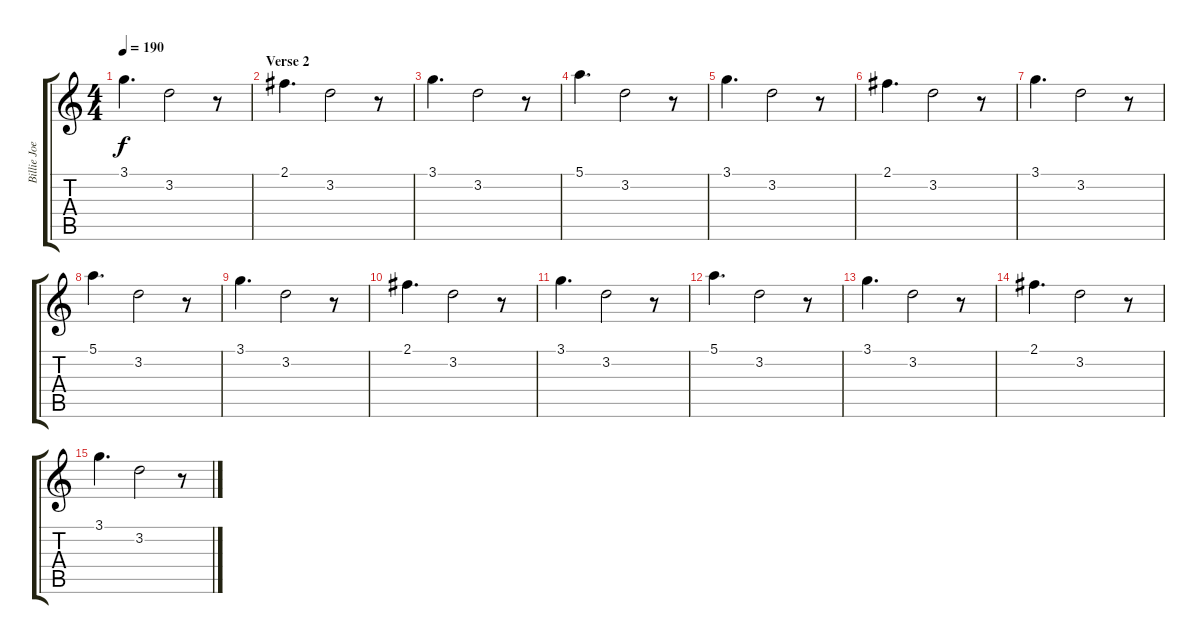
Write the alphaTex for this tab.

\track ("Billie Joe" "Billie Joe") {instrument overdrivenguitar}
\staff {score tabs}
\tuning (E4 B3 G3 D3 A2 E2) {hide}
\ts (4 4)
\tempo 190
\clef g2
\ks c
3.1.4{d dy f} 3.2.2 r.8 |
\section ("" "Verse 2")
2.1.4{d} 3.2.2 r.8 |
3.1.4{d} 3.2.2 r.8 |
5.1.4{d} 3.2.2 r.8 |
3.1.4{d} 3.2.2 r.8 |
2.1.4{d} 3.2.2 r.8 |
3.1.4{d} 3.2.2 r.8 |
5.1.4{d} 3.2.2 r.8 |
3.1.4{d} 3.2.2 r.8 |
2.1.4{d} 3.2.2 r.8 |
3.1.4{d} 3.2.2 r.8 |
5.1.4{d} 3.2.2 r.8 |
3.1.4{d} 3.2.2 r.8 |
2.1.4{d} 3.2.2 r.8 |
3.1.4{d} 3.2.2 r.8
